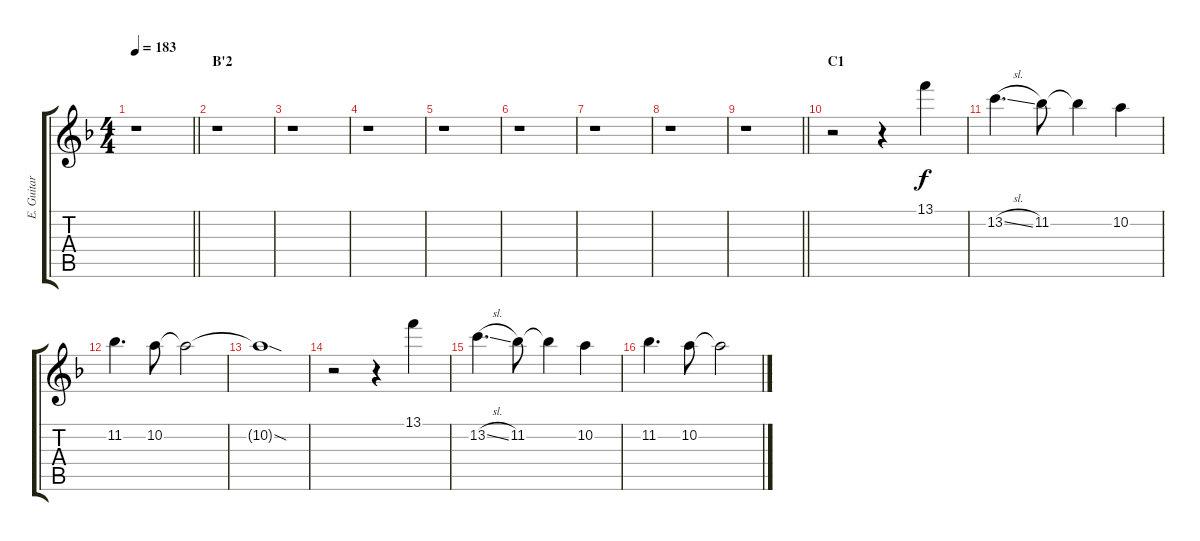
\track ("E. Guitar IV" "E. Guitar ") {instrument overdrivenguitar}
\staff {score tabs}
\tuning (E4 B3 G3 D3 A2 E2) {hide}
\ts (4 4)
\tempo 183
\clef g2
\barLineRight lightlight
\ks f
r.1{dy f} |
\section ("" "B'2")
r.1 |
r.1 |
r.1 |
r.1 |
r.1 |
r.1 |
r.1 |
\barLineRight lightlight
r.1 |
\section ("" "C1")
r.2 r.4 13.1.4 |
13.2{sl}.4{d} 11.2.8 11.2{t}.4 10.2.4 |
11.2.4{d} 10.2.8 10.2{t}.2 |
10.2{sod t}.1 |
r.2 r.4 13.1.4 |
13.2{sl}.4{d} 11.2.8 11.2{t}.4 10.2.4 |
11.2.4{d} 10.2.8 10.2{t}.2
